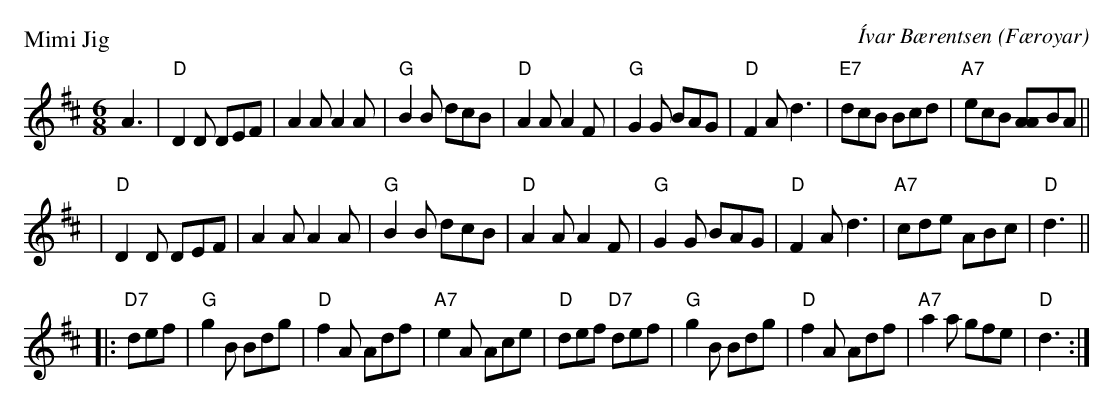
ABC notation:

X:1
P: Mimi Jig
C: \'Ivar B\aerentsen
O: F\aer\oyar
M: 6/8
L: 1/8
K: D
A3 \
| "D"D2D DEF | A2A A2A | "G"B2B dcB | "D"A2A A2F | "G"G2G BAG | "D"F2A d3 | "E7"dcB Bcd | "A7"ecB [AA]BA ||
| "D"D2D DEF | A2A A2A | "G"B2B dcB | "D"A2A A2F | "G"G2G BAG | "D"F2A d3 | "A7"cde ABc | "D"d3 ||
|: "D7"def \
| "G"g2B Bdg | "D"f2A Adf | "A7"e2A Ace | "D"def "D7"def | "G"g2B Bdg | "D"f2A Adf | "A7"a2a gfe | "D"d3 :|
